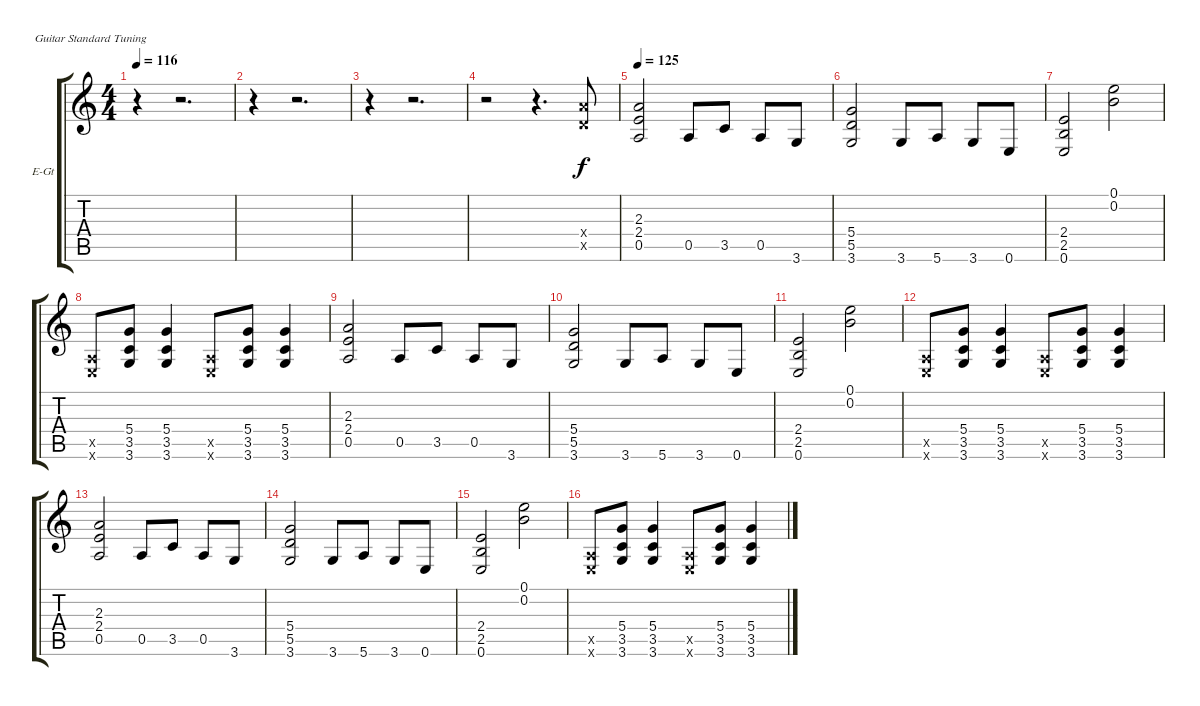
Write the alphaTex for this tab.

\bracketExtendMode groupsimilarinstruments
\firstSystemTrackNameOrientation horizontal
\otherSystemsTrackNameOrientation horizontal
\track ("James" "E-Gt") {instrument distortionguitar}
\staff {score tabs}
\tuning (E4 B3 G3 D3 A2 E2)
\ts (4 4)
\tempo 116
\clef g2
\ks c
r.4{dy f} r.2{d} |
r.4 r.2{d} |
r.4 r.2{d} |
r.2 r.4{d} (7.4{x} 5.5{x}).8 |
\tempo 125
(2.3 2.4 0.5).2 0.5.8 3.5.8 0.5.8 3.6.8 |
(5.4 5.5 3.6).2 3.6.8 5.6.8 3.6.8 0.6.8 |
(2.4 2.5 0.6).2 (0.1 0.2).2 |
(0.5{x} 0.6{x}).8 (5.4 3.5 3.6).8 (5.4 3.5 3.6).4 (0.5{x} 0.6{x}).8 (5.4 3.5 3.6).8 (5.4 3.5 3.6).4 |
(2.3 2.4 0.5).2 0.5.8 3.5.8 0.5.8 3.6.8 |
(5.4 5.5 3.6).2 3.6.8 5.6.8 3.6.8 0.6.8 |
(2.4 2.5 0.6).2 (0.1 0.2).2 |
(0.5{x} 0.6{x}).8 (5.4 3.5 3.6).8 (5.4 3.5 3.6).4 (0.5{x} 0.6{x}).8 (5.4 3.5 3.6).8 (5.4 3.5 3.6).4 |
(2.3 2.4 0.5).2 0.5.8 3.5.8 0.5.8 3.6.8 |
(5.4 5.5 3.6).2 3.6.8 5.6.8 3.6.8 0.6.8 |
(2.4 2.5 0.6).2 (0.1 0.2).2 |
(0.5{x} 0.6{x}).8 (5.4 3.5 3.6).8 (5.4 3.5 3.6).4 (0.5{x} 0.6{x}).8 (5.4 3.5 3.6).8 (5.4 3.5 3.6).4
